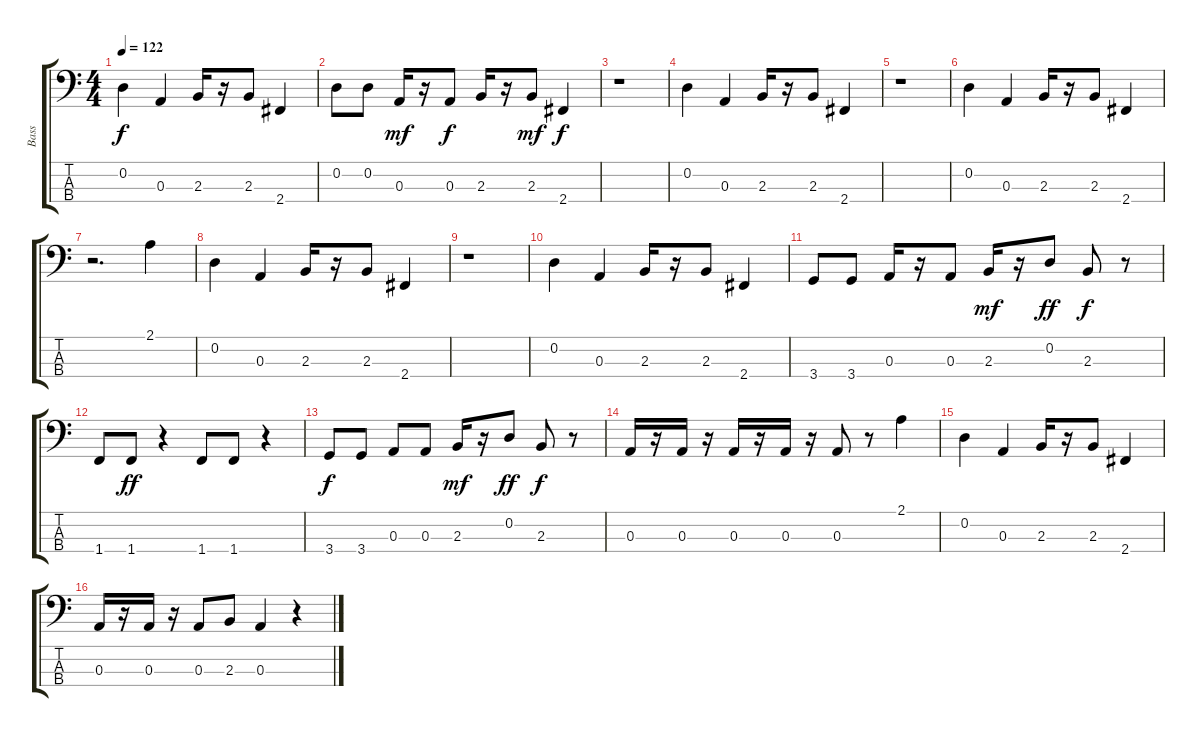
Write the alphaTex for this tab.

\track ("Bass" "Bass") {instrument fretlessbass}
\staff {score tabs}
\tuning (G2 D2 A1 E1) {hide}
\ts (4 4)
\tempo 122
\clef f4
\ks c
0.2.4{dy f} 0.3.4 2.3.16 r.16 2.3.8 2.4.4 |
0.2.8 0.2.8 0.3.16{dy mf} r.16 0.3.8{dy f} 2.3.16 r.16 2.3.8{dy mf} 2.4.4{dy f} |
r.1 |
0.2.4 0.3.4 2.3.16 r.16 2.3.8 2.4.4 |
r.1 |
0.2.4 0.3.4 2.3.16 r.16 2.3.8 2.4.4 |
r.2{d} 2.1.4 |
0.2.4 0.3.4 2.3.16 r.16 2.3.8 2.4.4 |
r.1 |
0.2.4 0.3.4 2.3.16 r.16 2.3.8 2.4.4 |
3.4.8 3.4.8 0.3.16 r.16 0.3.8 2.3.16{dy mf} r.16 0.2.8{dy ff} 2.3.8{dy f} r.8 |
1.4.8 1.4.8{dy ff} r.4 1.4.8 1.4.8 r.4 |
3.4.8{dy f} 3.4.8 0.3.8 0.3.8 2.3.16{dy mf} r.16 0.2.8{dy ff} 2.3.8{dy f} r.8 |
0.3.16 r.16 0.3.16 r.16 0.3.16 r.16 0.3.16 r.16 0.3.8 r.8 2.1.4 |
0.2.4 0.3.4 2.3.16 r.16 2.3.8 2.4.4 |
0.3.16 r.16 0.3.16 r.16 0.3.8 2.3.8 0.3.4 r.4
